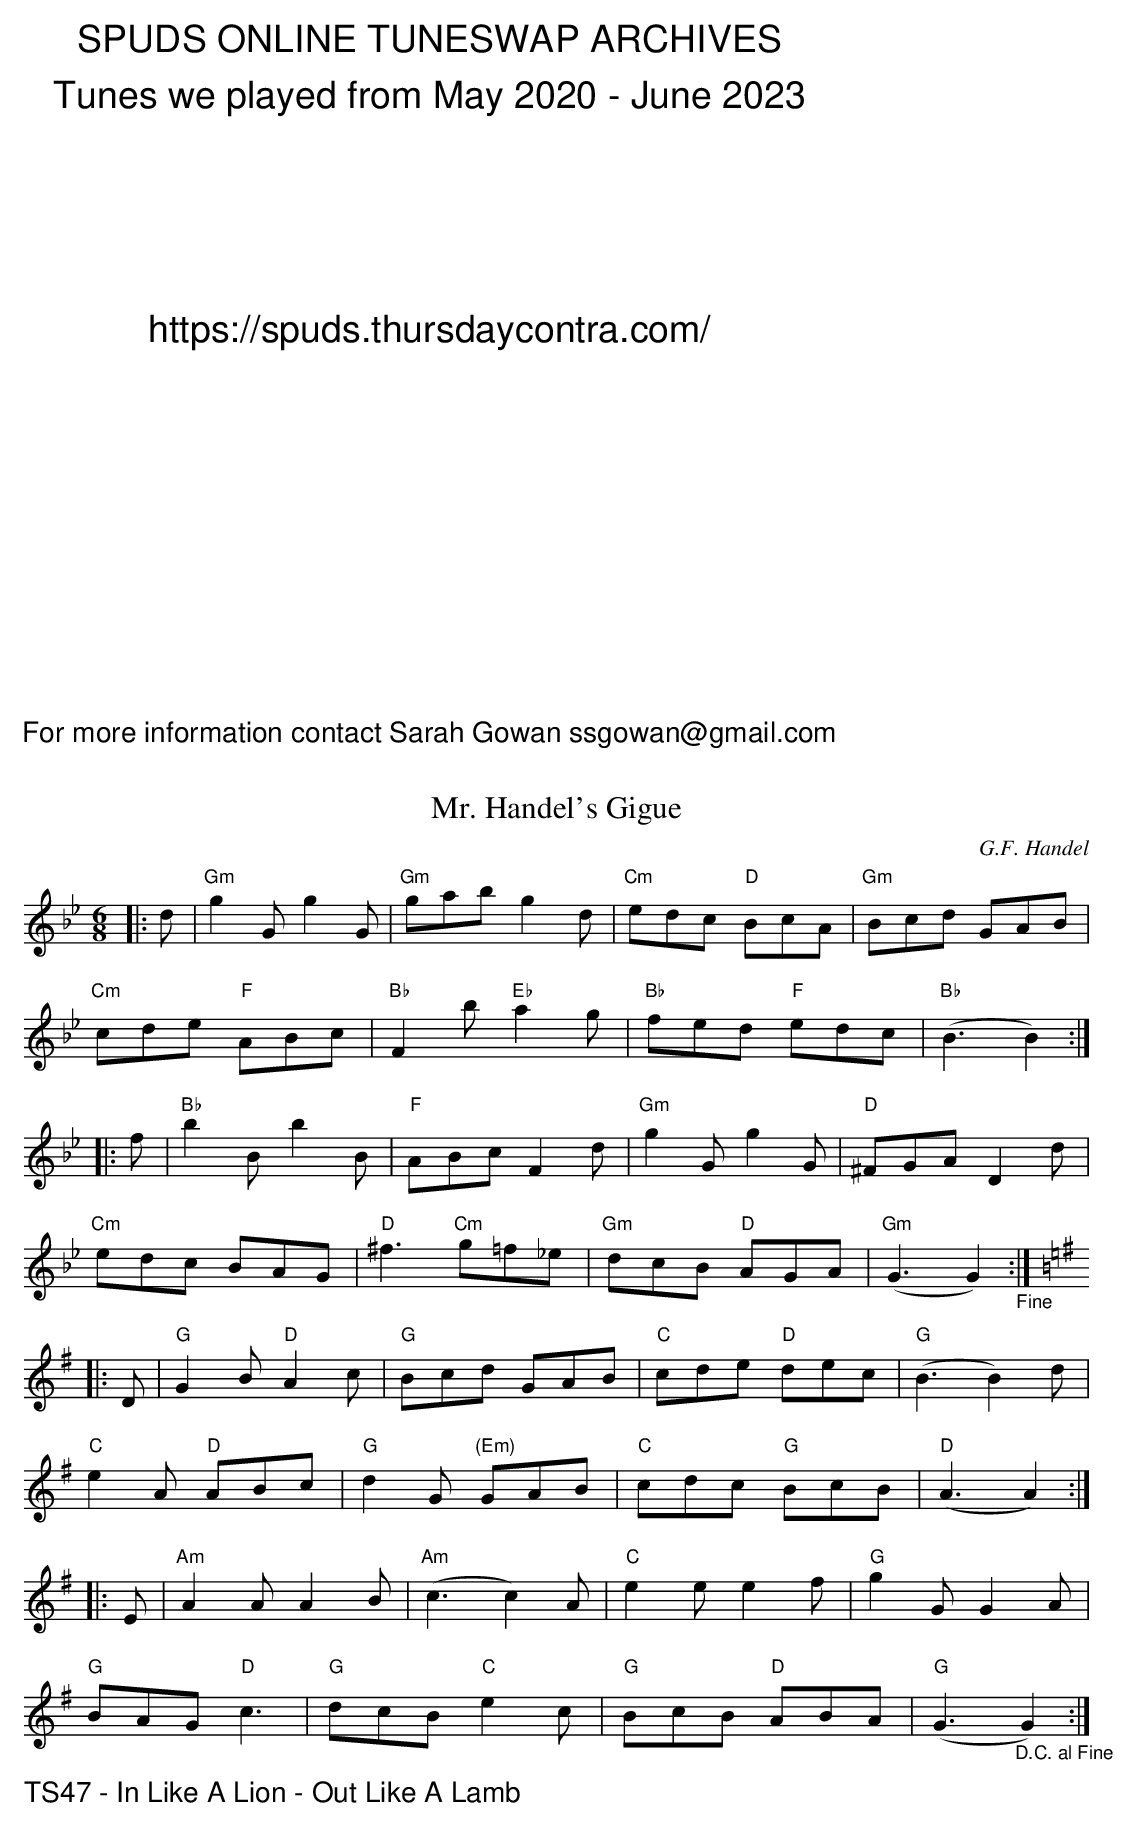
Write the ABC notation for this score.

X:1
T:Mr. Handel's Gigue
C:G.F. Handel
M:6/8
K:Bb
|:d|"Gm"g2G g2G|"Gm"gab g2d|"Cm"edc "D"BcA|"Gm"Bcd GAB|
"Cm"cde "F"ABc|"Bb"F2b "Eb"a2g|"Bb"fed "F"edc|"Bb"(B3 B2):|
|:f|"Bb"b2B b2B|"F"ABc F2d|"Gm"g2G g2G|"D"^FGA D2d|
"Cm"edc BAG|"D"^f3 "Cm"g=f_e|"Gm"dcB "D"AGA|"Gm"(G3  G2) "_Fine":|
K:G
|:D|"G"G2B "D"A2c|"G"Bcd GAB|"C"cde "D"dec|"G"(B3 B2) d|
"C"e2A "D"ABc|"G"d2G "(Em)"GAB|"C"cdc "G"BcB|"D"(A3 A2):|
|:E|"Am"A2A A2B|"Am"(c3 c2) A|"C"e2e e2f|"G"g2G G2A|
"G"BAG "D"c3| "G"dcB "C"e2c|"G"BcB "D"ABA|  "G"(G3 "_D.C. al Fine" G2):|
